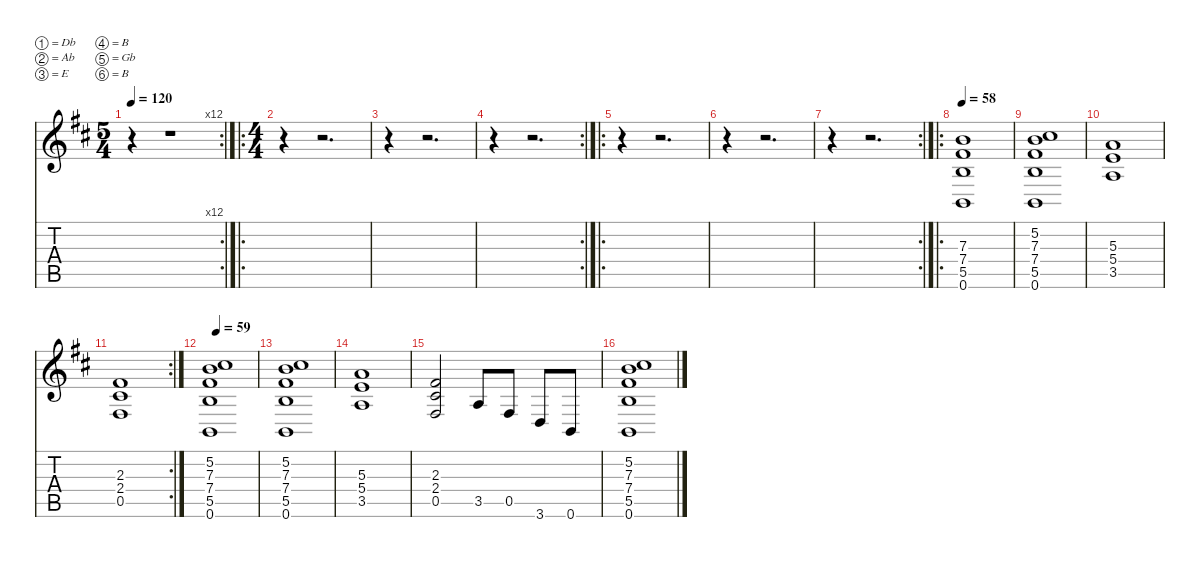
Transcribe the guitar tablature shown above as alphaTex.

\defaultSystemsLayout 4
\hideDynamics
\bracketExtendMode nobrackets
\singleTrackTrackNamePolicy hidden
\multiTrackTrackNamePolicy hidden
\firstSystemTrackNameMode fullname
\firstSystemTrackNameOrientation horizontal
\otherSystemsTrackNameOrientation horizontal
\track ("Guitar 2" "dist.guit.") {instrument distortionguitar}
\staff {score tabs}
\tuning (Db4 Ab3 E3 B2 Gb2 B1)
\rc 12
\ts (5 4)
\beaming (8 2 2 2 4)
\tempo 120
\clef g2
\ks bminor
r.4{dy f beam Down} r.1{beam Down} |
\ro
\ts (4 4)
\beaming (8 2 2 2 2)
r.4{beam Down} r.2{d beam Down} |
r.4{beam Down} r.2{d beam Down} |
\rc 2
r.4{beam Down} r.2{d beam Down} |
\ro
r.4{beam Down} r.2{d beam Down} |
r.4{beam Down} r.2{d beam Down} |
\rc 2
r.4{beam Down} r.2{d beam Down} |
\ro
\tempo 58
(7.3{acc forcenatural} 7.4{acc #} 5.5{acc forcenatural} 0.6{acc forcenatural}).1{beam Up} |
(5.2{acc #} 7.3{acc forcenatural} 7.4{acc #} 5.5{acc forcenatural} 0.6{acc forcenatural}).1{beam Up} |
(5.3{acc forcenatural} 5.4{acc forcenatural} 3.5{acc forcenatural}).1{beam Up} |
\rc 2
(2.3{acc #} 2.4{acc #} 0.5{acc #}).1{beam Up} |
\tempo 59
(5.2{acc #} 7.3{acc forcenatural} 7.4{acc #} 5.5{acc forcenatural} 0.6{acc forcenatural}).1{beam Up} |
(5.2{acc #} 7.3{acc forcenatural} 7.4{acc #} 5.5{acc forcenatural} 0.6{acc forcenatural}).1{beam Up} |
(5.3{acc forcenatural} 5.4{acc forcenatural} 3.5{acc forcenatural}).1{beam Up} |
(2.3{acc #} 2.4{acc #} 0.5{acc #}).2{beam Up} 3.5{acc forcenatural}.8{beam Up} 0.5{acc #}.8{beam Up} 3.6{acc forcenatural}.8{beam Up} 0.6{acc forcenatural}.8{beam Up} |
(5.2{acc #} 7.3{acc forcenatural} 7.4{acc #} 5.5{acc forcenatural} 0.6{acc forcenatural}).1{beam Up}
